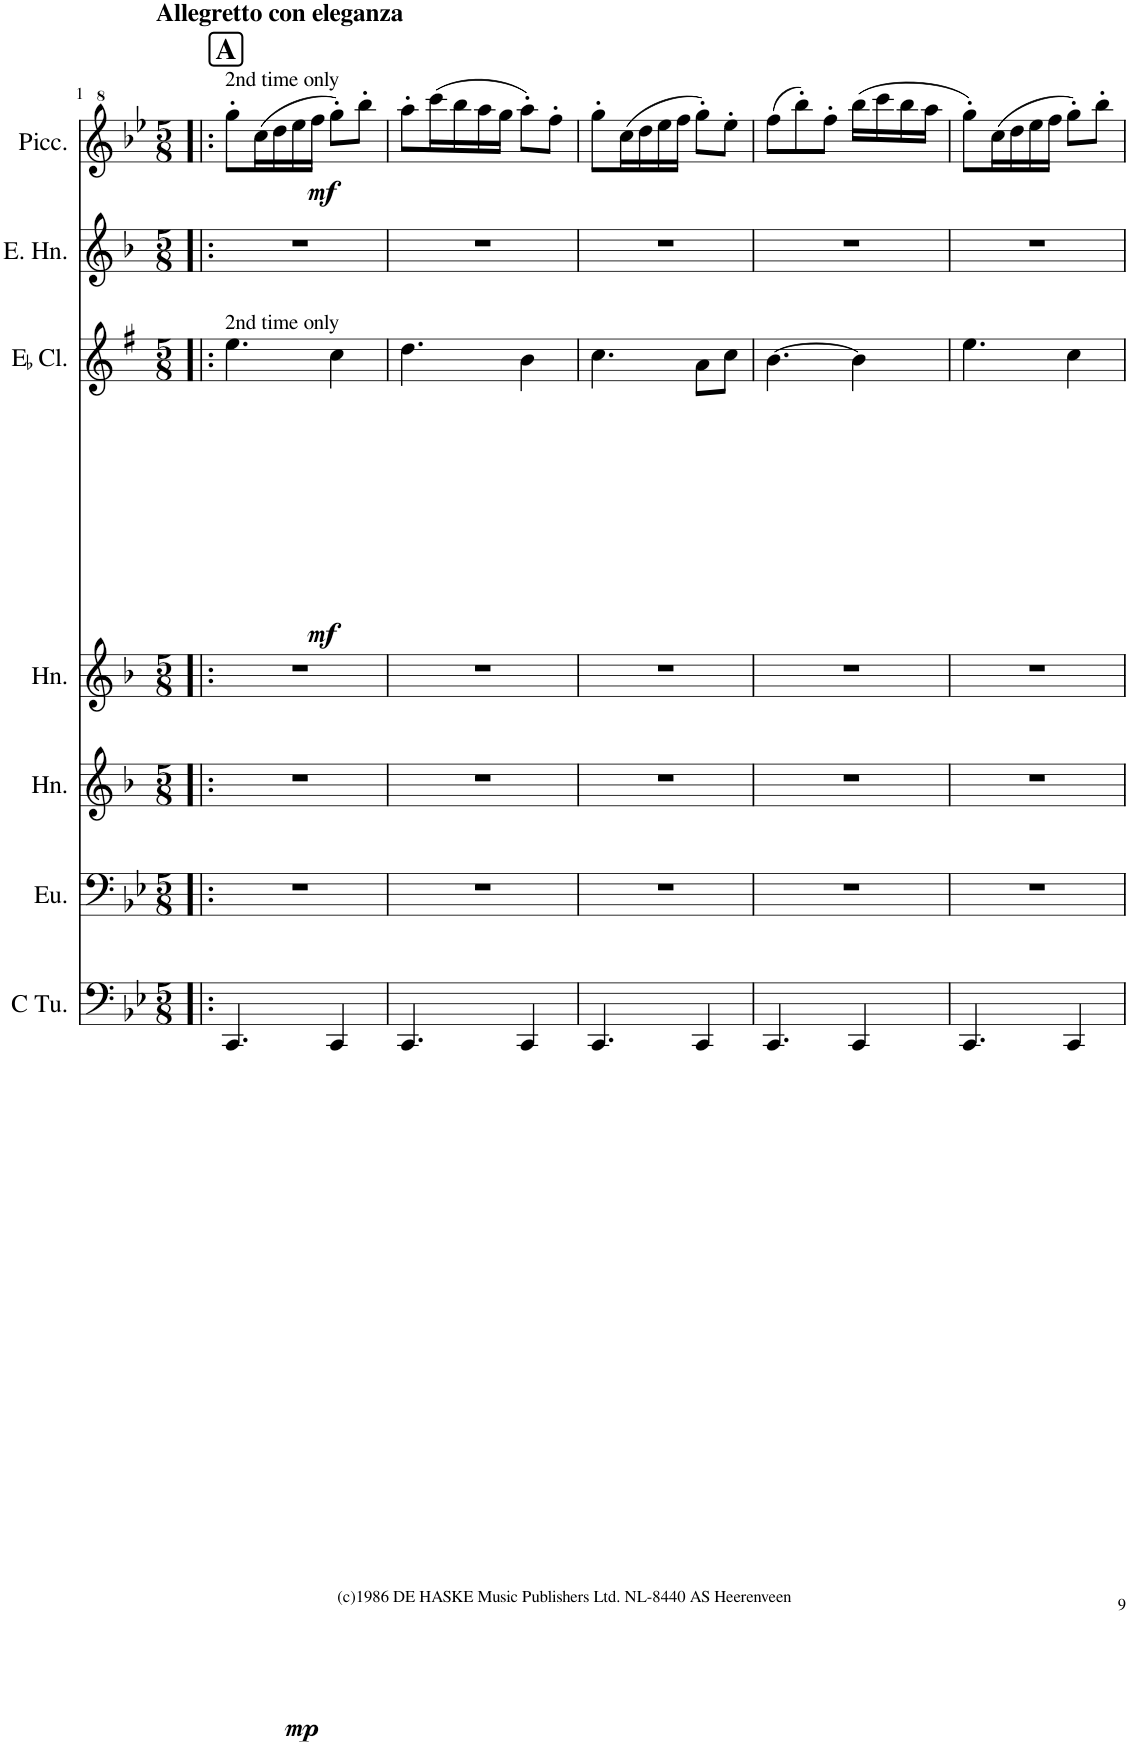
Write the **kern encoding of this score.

**kern	**dynam	**kern	**kern	**kern	**kern	**dynam	**kern	**kern	**dynam
*part7	*part7	*part6	*part5	*part4	*part3	*part3	*part2	*part1	*part1
*staff7	*staff7	*staff6	*staff5	*staff4	*staff3	*staff3	*staff2	*staff1	*staff1
*I"C Tuba	*	*I"Euphonium	*I"Horn	*I"Horn	*I"EaccidentalFlat Clarinet	*	*I"English Horn	*I"Piccolo	*
*I'C Tu.	*	*I'Eu.	*I'Hn.	*I'Hn.	*I'EaccidentalFlat Cl.	*	*I'E. Hn.	*I'Picc.	*
!!LO:PB:g=z
*clefF4	*	*clefF4	*clefG2	*clefG2	*clefG2	*	*clefG2	*clefG^2	*
*	*	*	*Trd4c7	*Trd4c7	*Trd-2c-3	*	*Trd4c7	*Trd-7c-12	*
*k[b-e-]	*	*k[b-e-]	*k[b-]	*k[b-]	*k[f#]	*	*k[b-]	*k[b-e-]	*
*M5/8	*	*M5/8	*M5/8	*M5/8	*M5/8	*	*M5/8	*M5/8	*
=1!|:	=1!|:	=1!|:	=1!|:	=1!|:	=1!|:	=1!|:	=1!|:	=1!|:	=1!|:
!	!	!	!	!	!	!	!	!LO:TX:a:B:t=Allegretto con eleganza	!
!	!	!	!	!	!	!	!	!LO:TX:a:t=2nd time only	!
!	!	!	!	!	!	!	!	!LO:TX:a:B:t=A	!
!	!	!	!	!	!LO:TX:a:t=2nd time only	!	!	!	!
!	!LO:DY:b	!	!	!	!	!LO:DY:b	!	!	!LO:DY:b
4.CC/	mp	8%5r	8%5r	8%5r	4.ee\	mf	8%5r	8ggg'\L	mf
.	.	.	.	.	.	.	.	(16ccc\L	.
.	.	.	.	.	.	.	.	16ddd\	.
.	.	.	.	.	.	.	.	16eee-\	.
.	.	.	.	.	.	.	.	16fff\JJ	.
4CC/	.	.	.	.	4cc\	.	.	8ggg'\L)	.
.	.	.	.	.	.	.	.	8bbb-'\J	.
=2	=2	=2	=2	=2	=2	=2	=2	=2	=2
4.CC/	.	8%5r	8%5r	8%5r	4.dd\	.	8%5r	8aaa'\L	.
.	.	.	.	.	.	.	.	(16cccc\L	.
.	.	.	.	.	.	.	.	16bbb-\	.
.	.	.	.	.	.	.	.	16aaa\	.
.	.	.	.	.	.	.	.	16ggg\JJ	.
4CC/	.	.	.	.	4b\	.	.	8aaa'\L)	.
.	.	.	.	.	.	.	.	8fff'\J	.
=3	=3	=3	=3	=3	=3	=3	=3	=3	=3
4.CC/	.	8%5r	8%5r	8%5r	4.cc\	.	8%5r	8ggg'\L	.
.	.	.	.	.	.	.	.	(16ccc\L	.
.	.	.	.	.	.	.	.	16ddd\	.
.	.	.	.	.	.	.	.	16eee-\	.
.	.	.	.	.	.	.	.	16fff\JJ	.
4CC/	.	.	.	.	8a\L	.	.	8ggg'\L)	.
.	.	.	.	.	8cc\J	.	.	8eee-'\J	.
=4	=4	=4	=4	=4	=4	=4	=4	=4	=4
4.CC/	.	8%5r	8%5r	8%5r	[4.b\	.	8%5r	(8fff\L	.
.	.	.	.	.	.	.	.	8bbb-'\)	.
.	.	.	.	.	.	.	.	8fff'\J	.
4CC/	.	.	.	.	4b\]	.	.	(16bbb-\LL	.
.	.	.	.	.	.	.	.	16cccc\	.
.	.	.	.	.	.	.	.	16bbb-\	.
.	.	.	.	.	.	.	.	16aaa\JJ	.
=5	=5	=5	=5	=5	=5	=5	=5	=5	=5
4.CC/	.	8%5r	8%5r	8%5r	4.ee\	.	8%5r	8ggg'\L)	.
.	.	.	.	.	.	.	.	(16ccc\L	.
.	.	.	.	.	.	.	.	16ddd\	.
.	.	.	.	.	.	.	.	16eee-\	.
.	.	.	.	.	.	.	.	16fff\JJ	.
4CC/	.	.	.	.	4cc\	.	.	8ggg'\L)	.
.	.	.	.	.	.	.	.	8bbb-'\J	.
=	=	=	=	=	=	=	=	=	=
*-	*-	*-	*-	*-	*-	*-	*-	*-	*-
